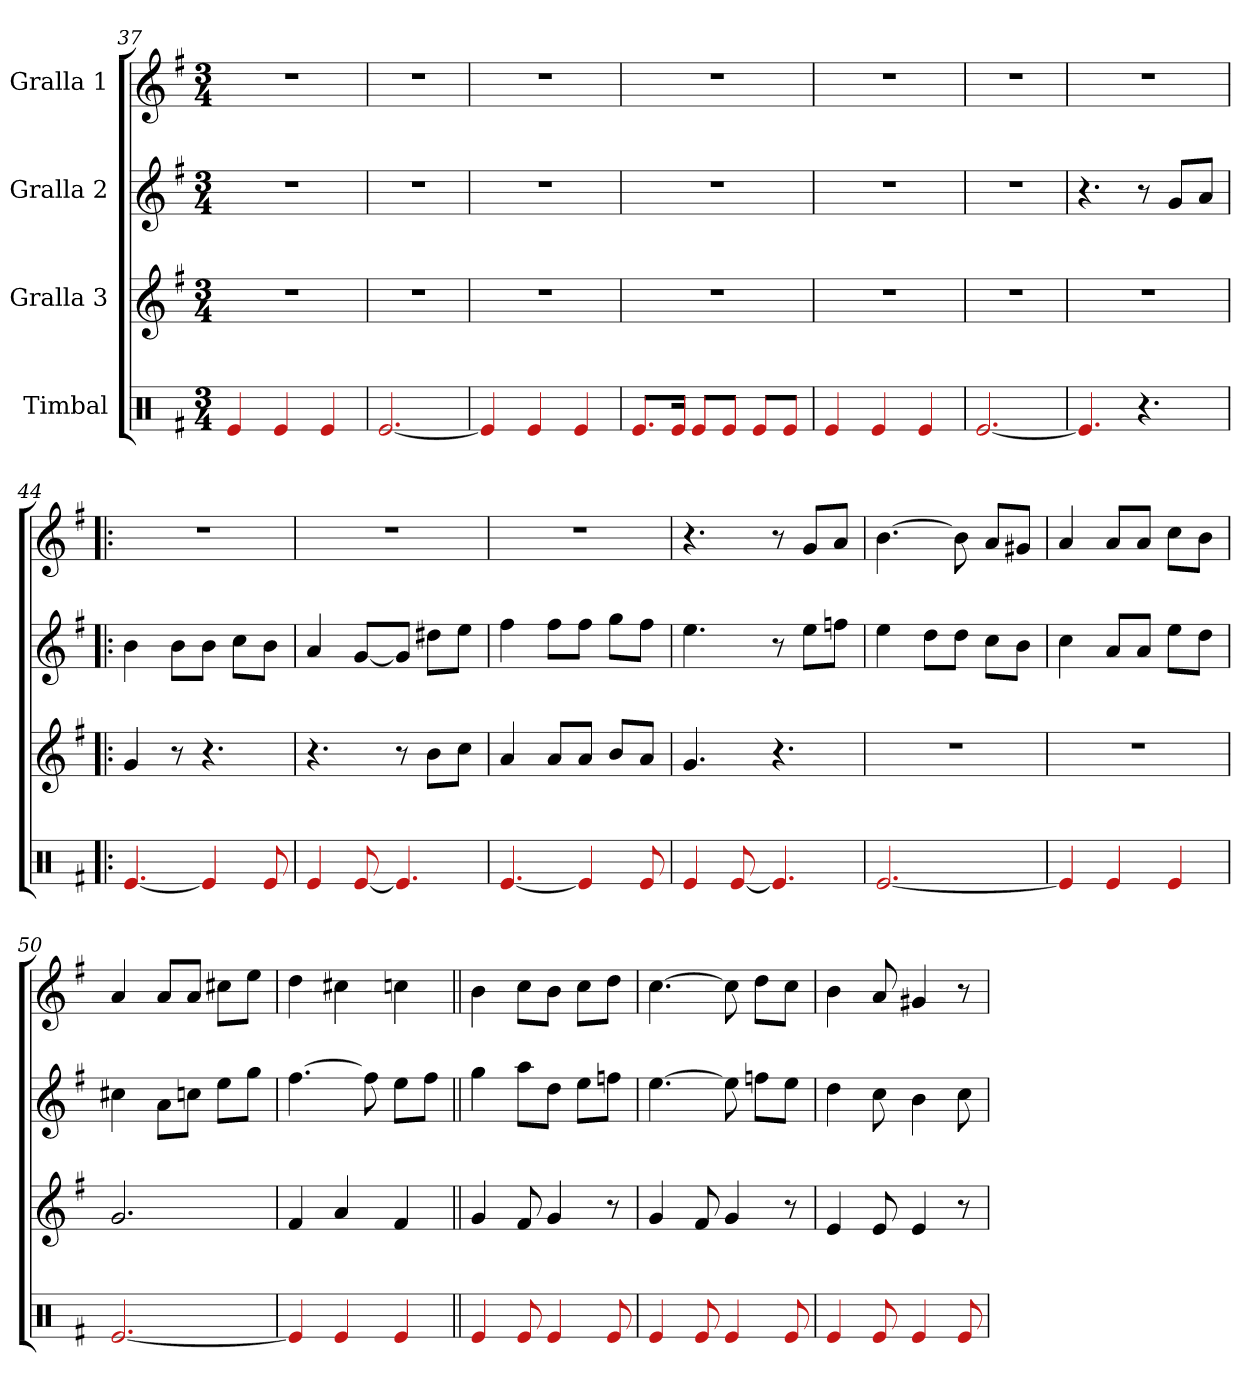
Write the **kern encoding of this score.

**kern	**kern	**kern	**kern
*part4	*part3	*part2	*part1
*staff4	*staff3	*staff2	*staff1
*I"Timbal	*I"Gralla 3	*I"Gralla 2	*I"Gralla 1
*clefX	*clefG2	*clefG2	*clefG2
*k[f#]	*k[f#]	*k[f#]	*k[f#]
*M3/4	*M3/4	*M3/4	*M3/4
=37	=37	=37	=37
4e	2.r	2.r	2.r
4e	.	.	.
4e	.	.	.
=38	=38	=38	=38
[2.e	2.r	2.r	2.r
=39	=39	=39	=39
4e]	2.r	2.r	2.r
4e	.	.	.
4e	.	.	.
=40	=40	=40	=40
8.e/L	2.r	2.r	2.r
16e/Jk	.	.	.
8e/L	.	.	.
8e/J	.	.	.
8e/L	.	.	.
8e/J	.	.	.
=41	=41	=41	=41
4e	2.r	2.r	2.r
4e	.	.	.
4e	.	.	.
=42	=42	=42	=42
[2.e	2.r	2.r	2.r
=43	=43	=43	=43
4.e]	2.r	4.r	2.r
4.r	.	8r	.
.	.	8g/L	.
.	.	8a/J	.
=44!|:	=44!|:	=44!|:	=44!|:
[4.e	4g	4b	2.r
.	8r	8b\L	.
4e]	4.r	8b\J	.
.	.	8cc\L	.
8e	.	8b\J	.
=45	=45	=45	=45
4e	4.r	4a	2.r
[8e	.	[8g/L	.
4.e]	8r	8g/J]	.
.	8b\L	8dd#\L	.
.	8cc\J	8ee\J	.
=46	=46	=46	=46
[4.e	4a	4ff#	2.r
.	8a/L	8ff#\L	.
4e]	8a/J	8ff#\J	.
.	8b/L	8gg\L	.
8e	8a/J	8ff#\J	.
=47	=47	=47	=47
4e	4.g	4.ee	4.r
[8e	.	.	.
4.e]	4.r	8r	8r
.	.	8ee\L	8g/L
.	.	8ff\J	8a/J
=48	=48	=48	=48
[2.e	2.r	4ee	[4.b
.	.	8dd\L	.
.	.	8dd\J	8b]
.	.	8cc\L	8a/L
.	.	8b\J	8g#/J
=49	=49	=49	=49
4e]	2.r	4cc	4a
4e	.	8a/L	8a/L
.	.	8a/J	8a/J
4e	.	8ee\L	8cc\L
.	.	8dd\J	8b\J
=50	=50	=50	=50
[2.e	2.g	4cc#	4a
.	.	8a\L	8a/L
.	.	8cc\J	8a/J
.	.	8ee\L	8cc#\L
.	.	8gg\J	8ee\J
=51	=51	=51	=51
4e]	4f#	[4.ff#	4dd
4e	4a	.	4cc#
.	.	8ff#]	.
4e	4f#	8ee\L	4cc
.	.	8ff#\J	.
=52||	=52||	=52||	=52||
4e	4g	4gg	4b
8e	8f#	8aa\L	8cc\L
4e	4g	8dd\J	8b\J
.	.	8ee\L	8cc\L
8e	8r	8ff\J	8dd\J
=53	=53	=53	=53
4e	4g	[4.ee	[4.cc
8e	8f#	.	.
4e	4g	8ee]	8cc]
.	.	8ff\L	8dd\L
8e	8r	8ee\J	8cc\J
=54	=54	=54	=54
4e	4e	4dd	4b
8e	8e	8cc	8a
4e	4e	4b	4g#
8e	8r	8cc	8r
=	=	=	=
*-	*-	*-	*-
